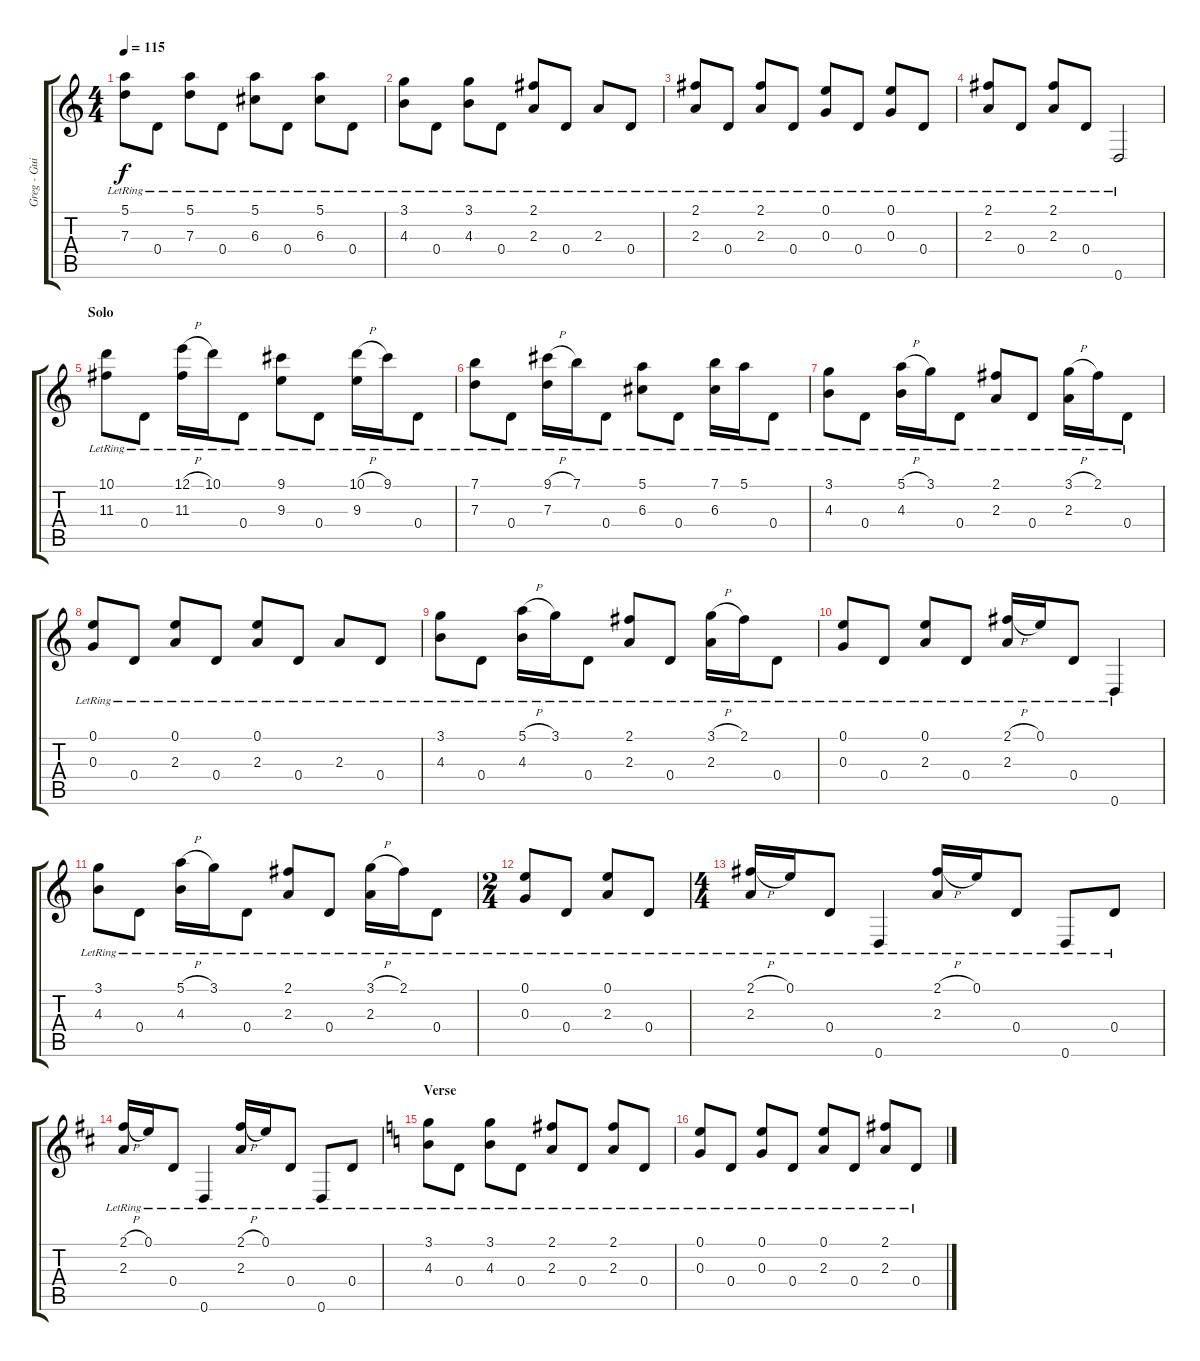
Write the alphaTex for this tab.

\track ("Greg - Guitar 1" "Greg - Gui") {instrument acousticguitarnylon}
\staff {score tabs}
\tuning (E4 B3 G3 D3 A2 D2) {hide}
\ts (4 4)
\tempo 115
\clef g2
\ks c
(5.1{lr} 7.3{lr}).8{dy f} 0.4{lr}.8 (5.1{lr} 7.3{lr}).8 0.4{lr}.8 (5.1{lr} 6.3{lr}).8 0.4{lr}.8 (5.1{lr} 6.3{lr}).8 0.4{lr}.8 |
(3.1{lr} 4.3{lr}).8 0.4{lr}.8 (3.1{lr} 4.3{lr}).8 0.4{lr}.8 (2.1{lr} 2.3{lr}).8 0.4{lr}.8 2.3{lr}.8 0.4{lr}.8 |
(2.1{lr} 2.3{lr}).8 0.4{lr}.8 (2.1{lr} 2.3{lr}).8 0.4{lr}.8 (0.1{lr} 0.3{lr}).8 0.4{lr}.8 (0.1{lr} 0.3{lr}).8 0.4{lr}.8 |
(2.1{lr} 2.3{lr}).8 0.4{lr}.8 (2.1{lr} 2.3{lr}).8 0.4{lr}.8 0.6{lr}.2 |
\section ("" "Solo")
(10.1{lr} 11.3{lr}).8 0.4{lr}.8 (12.1{h lr} 11.3{lr}).16 10.1{lr}.16 0.4{lr}.8 (9.1{lr} 9.3{lr}).8 0.4{lr}.8 (10.1{h lr} 9.3{lr}).16 9.1{lr}.16 0.4{lr}.8 |
(7.1{lr} 7.3{lr}).8 0.4{lr}.8 (9.1{h lr} 7.3{lr}).16 7.1{lr}.16 0.4{lr}.8 (5.1{lr} 6.3{lr}).8 0.4{lr}.8 (7.1{lr} 6.3{lr}).16 5.1{lr}.16 0.4{lr}.8 |
(3.1{lr} 4.3{lr}).8 0.4{lr}.8 (5.1{h lr} 4.3{lr}).16 3.1{lr}.16 0.4{lr}.8 (2.1{lr} 2.3{lr}).8 0.4{lr}.8 (3.1{h lr} 2.3{lr}).16 2.1{lr}.16 0.4{lr}.8 |
(0.1{lr} 0.3{lr}).8 0.4{lr}.8 (0.1{lr} 2.3{lr}).8 0.4{lr}.8 (0.1{lr} 2.3{lr}).8 0.4{lr}.8 2.3{lr}.8 0.4{lr}.8 |
(3.1{lr} 4.3{lr}).8 0.4{lr}.8 (5.1{h lr} 4.3{lr}).16 3.1{lr}.16 0.4{lr}.8 (2.1{lr} 2.3{lr}).8 0.4{lr}.8 (3.1{h lr} 2.3{lr}).16 2.1{lr}.16 0.4{lr}.8 |
(0.1{lr} 0.3{lr}).8 0.4{lr}.8 (0.1{lr} 2.3{lr}).8 0.4{lr}.8 (2.1{h lr} 2.3{lr}).16 0.1{lr}.16 0.4{lr}.8 0.6{lr}.4 |
(3.1{lr} 4.3{lr}).8 0.4{lr}.8 (5.1{h lr} 4.3{lr}).16 3.1{lr}.16 0.4{lr}.8 (2.1{lr} 2.3{lr}).8 0.4{lr}.8 (3.1{h lr} 2.3{lr}).16 2.1{lr}.16 0.4{lr}.8 |
\ts (2 4)
(0.1{lr} 0.3{lr}).8 0.4{lr}.8 (0.1{lr} 2.3{lr}).8 0.4{lr}.8 |
\ts (4 4)
(2.1{h lr} 2.3{lr}).16 0.1{lr}.16 0.4{lr}.8 0.6{lr}.4 (2.1{h lr} 2.3{lr}).16 0.1{lr}.16 0.4{lr}.8 0.6{lr}.8 0.4{lr}.8 |
\ks d
(2.1{h lr} 2.3{lr}).16 0.1{lr}.16 0.4{lr}.8 0.6{lr}.4 (2.1{h lr} 2.3{lr}).16 0.1{lr}.16 0.4{lr}.8 0.6{lr}.8 0.4{lr}.8 |
\section ("" "Verse")
\ks c
(3.1{lr} 4.3{lr}).8 0.4{lr}.8 (3.1{lr} 4.3{lr}).8 0.4{lr}.8 (2.1{lr} 2.3{lr}).8 0.4{lr}.8 (2.1{lr} 2.3{lr}).8 0.4{lr}.8 |
(0.1{lr} 0.3{lr}).8 0.4{lr}.8 (0.1{lr} 0.3{lr}).8 0.4{lr}.8 (0.1{lr} 2.3{lr}).8 0.4{lr}.8 (2.1{lr} 2.3{lr}).8 0.4{lr}.8
